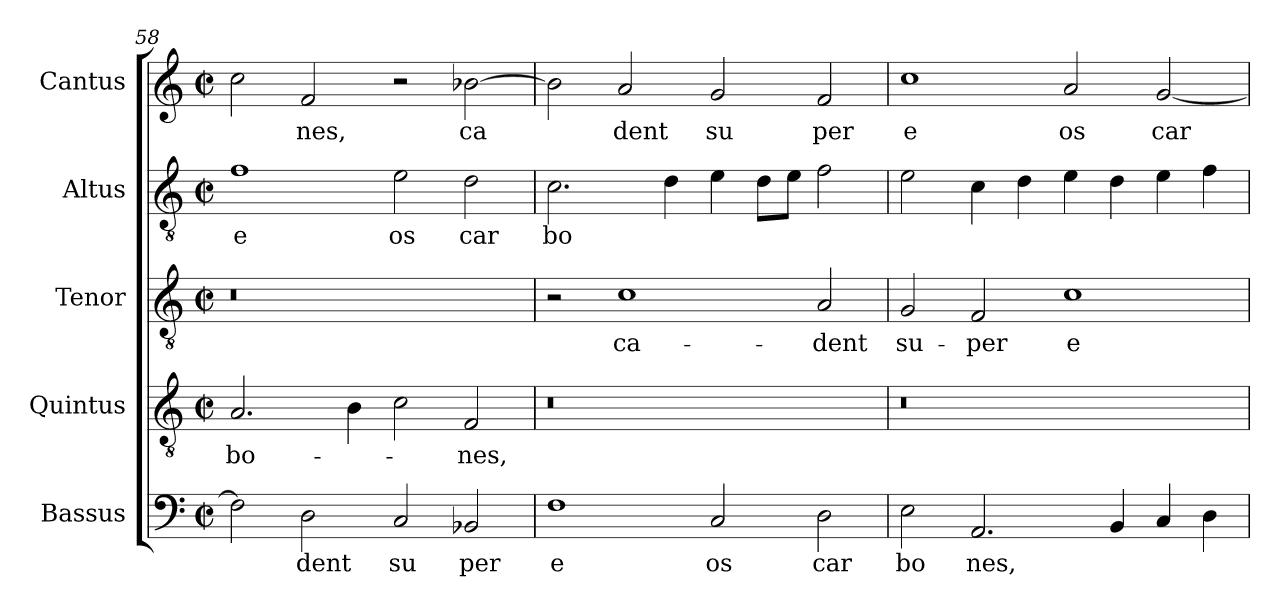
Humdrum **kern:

**kern	**text	**kern	**text	**kern	**text	**kern	**text	**kern	**text
*part5	*part5	*part4	*part4	*part3	*part3	*part2	*part2	*part1	*part1
*staff5	*staff5	*staff4	*staff4	*staff3	*staff3	*staff2	*staff2	*staff1	*staff1
*I"Bassus	*	*I"Quintus	*	*I"Tenor	*	*I"Altus	*	*I"Cantus	*
*clefF4	*	*clefGv2	*	*clefGv2	*	*clefGv2	*	*clefG2	*
*	*	*	*	*	*	*	*	*k[]	*
*	*	*	*	*	*	*	*	*C:	*
*M2/2	*	*M2/2	*	*M2/2	*	*M2/2	*	*M2/2	*
*met(c|)	*	*met(c|)	*	*met(c|)	*	*met(c|)	*	*met(c|)	*
=58	=58	=58	=58	=58	=58	=58	=58	=58	=58
!	!	!	!LO:LY:b:cj	!	!	!	!LO:LY:b:cj	!	!
2F\]	.	2.A/	-bo-	0r	.	1f	e	2cc\	.
!	!LO:LY:b:cj	!	!	!	!	!	!	!	!LO:LY:b:cj
2D\	dent	.	.	.	.	.	.	2f/	-nes,
.	.	4B\	.	.	.	.	.	.	.
!	!LO:LY:b:cj	!	!	!	!	!	!LO:LY:b:cj	!	!
2C/	su	2c\	.	.	.	2e\	os	2r	.
!	!LO:LY:b:cj	!	!LO:LY:b:cj	!	!	!	!LO:LY:b:cj	!	!LO:LY:b:cj
2BB-X/	per	2F/	-nes,	.	.	2d\	car	[>2b-X\	ca
=59	=59	=59	=59	=59	=59	=59	=59	=59	=59
!	!LO:LY:b:cj	!	!	!	!	!	!LO:LY:b:cj	!	!
1F	e	0r	.	2r	.	2.c\	bo	2b-\]	.
!	!	!	!	!	!LO:LY:b:cj	!	!	!	!LO:LY:b:cj
.	.	.	.	1c	ca-	.	.	2a/	dent
.	.	.	.	.	.	4d\	.	.	.
!	!LO:LY:b:cj	!	!	!	!	!	!	!	!LO:LY:b:cj
2C/	os	.	.	.	.	4e\	.	2g/	su
.	.	.	.	.	.	8d\L	.	.	.
.	.	.	.	.	.	8e\J	.	.	.
!	!LO:LY:b:cj	!	!	!	!LO:LY:b:cj	!	!	!	!LO:LY:b:cj
2D\	car	.	.	2A/	-dent	2f\	.	2f/	per
=60	=60	=60	=60	=60	=60	=60	=60	=60	=60
!	!LO:LY:b:cj	!	!	!	!LO:LY:b:cj	!	!	!	!LO:LY:b:cj
2E\	bo	0r	.	2G/	su-	2e\	.	1cc	e
!	!LO:LY:b	!	!	!	!LO:LY:b:cj	!	!	!	!
2.AA/	nes,	.	.	2F/	-per	4c\	.	.	.
.	.	.	.	.	.	4d\	.	.	.
!	!	!	!	!	!LO:LY:b:cj	!	!	!	!LO:LY:b:cj
.	.	.	.	1c	e-	4e\	.	2a/	os
4BB/	.	.	.	.	.	4d\	.	.	.
!	!	!	!	!	!	!	!	!	!LO:LY:b
4C/	.	.	.	.	.	4e\	.	[<2g/	car
4D\	.	.	.	.	.	4f\	.	.	.
=	=	=	=	=	=	=	=	=	=
*-	*-	*-	*-	*-	*-	*-	*-	*-	*-
